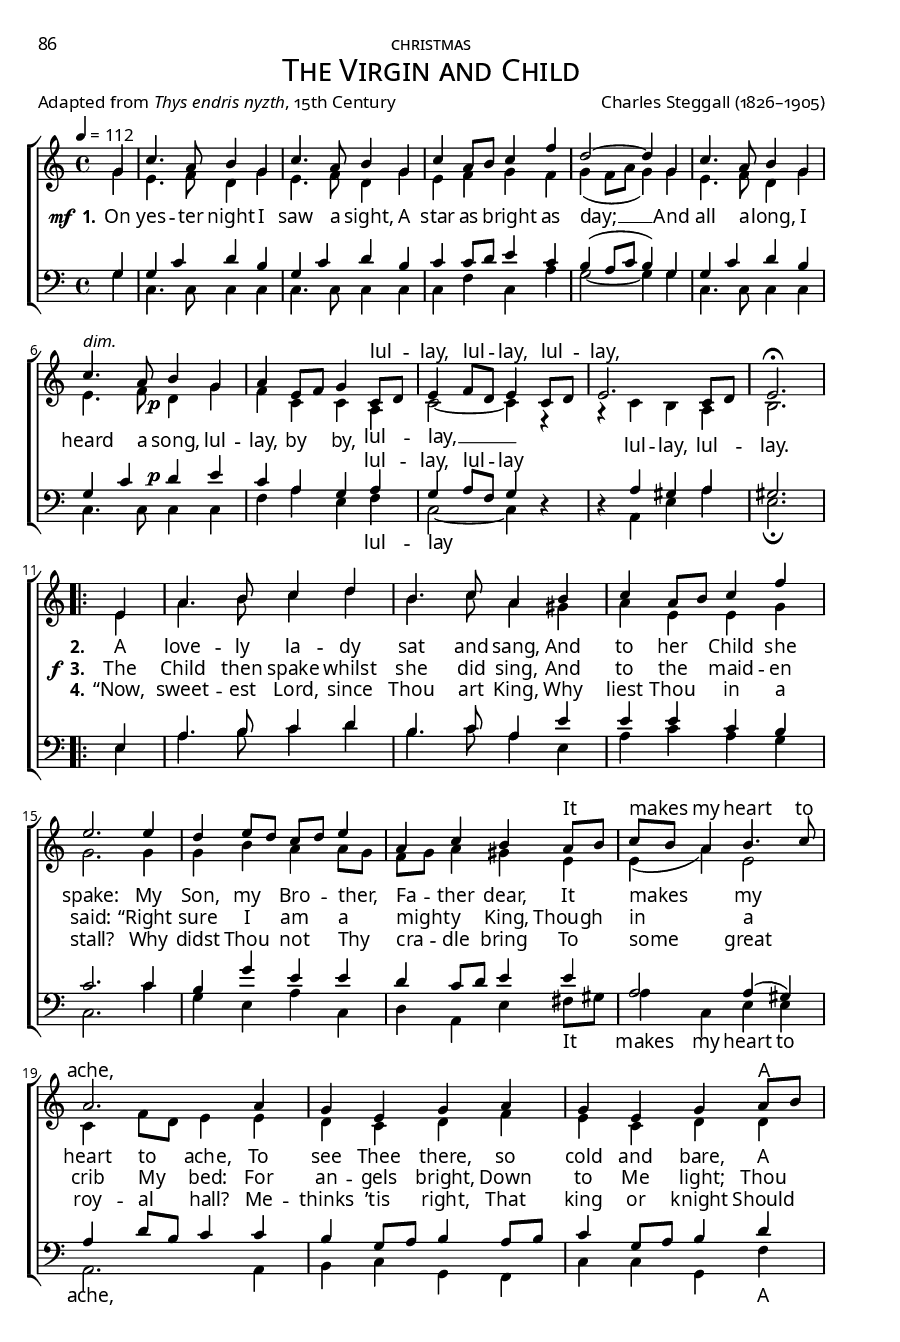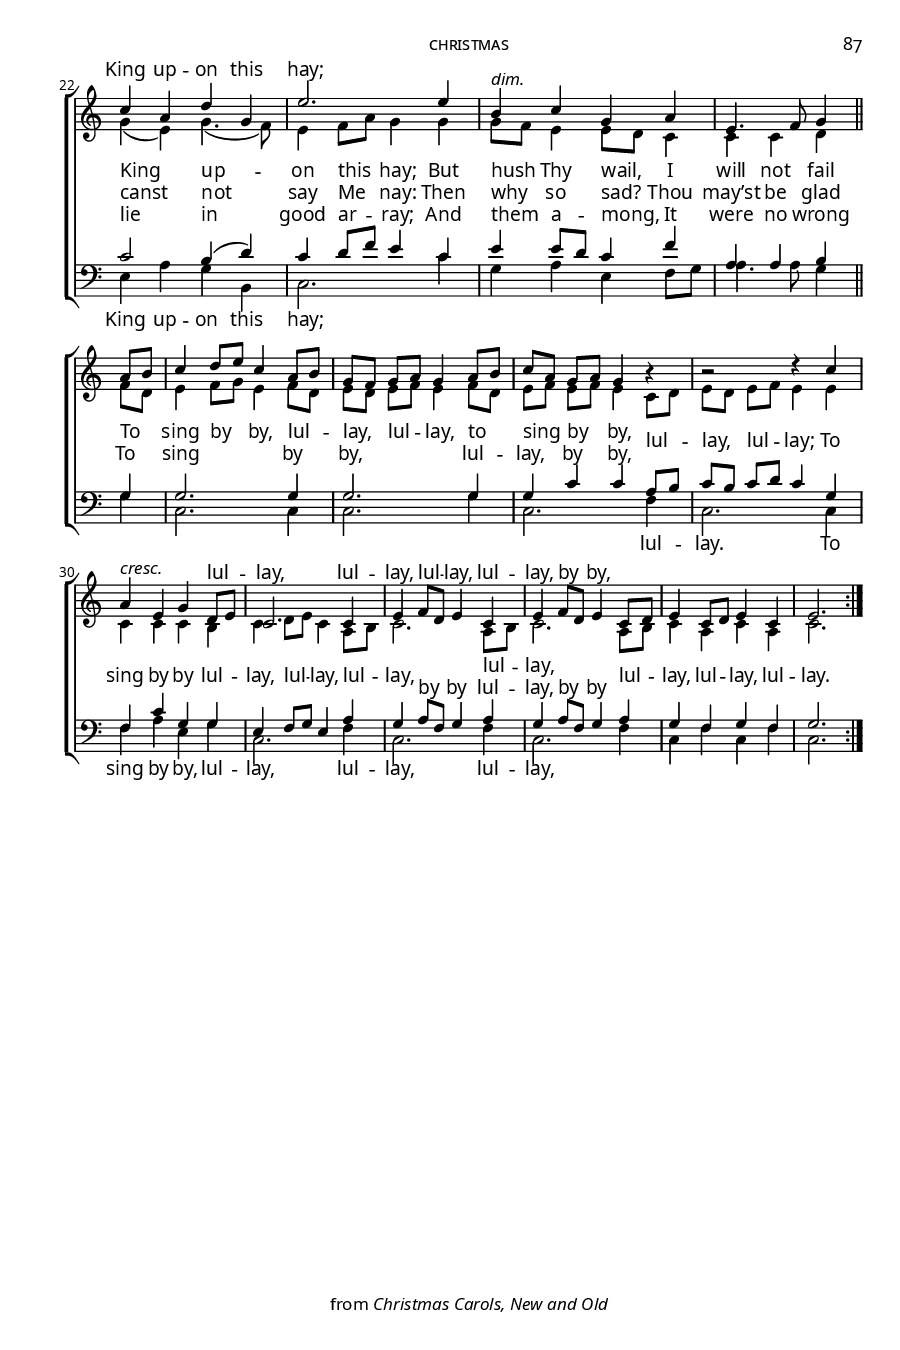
\version "2.14.2"
\include "util.ly"
\header {
  title = \markup{\override #'(font-name . "Garamond Premr Pro Smbd Subh"){ \abs-fontsize #15 \smallCapsOldStyle"The Virgin and Child"}}
  poet = \markup\oldStyleNum{\concat{"Adapted from " \italic"Thys endris nyzth" \oldStyleNum", 15th Century"}}
  composer = \markup\oldStyleNum"Charles Steggall (1826–1905)"
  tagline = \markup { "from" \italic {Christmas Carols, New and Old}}
}
\paper {
  %print-all-headers = ##f
  paper-height = 9\in
  paper-width = 6\in
  indent = 0\in
  %system-system-spacing = #'((basic-distance . 10) (padding . 0))
  system-system-spacing =
    #'((basic-distance . 8)
       (minimum-distance . 0)
       (padding . -5)
       (stretchability . 100))
  score-markup-spacing =
    #'((basic-distance . 0)
       (minimum-distance . 0)
       (padding . 2)
       (stretchability . 0))
  ragged-last-bottom = ##t
  ragged-bottom = ##f
  two-sided = ##t
  inner-margin = 0.5\in
  outer-margin = 0.25\in
  top-margin = 0.25\in
  bottom-margin = 0.25\in
  first-page-number = #086
  print-first-page-number = ##t
  headerLine = \markup{ \smallCapsOldStyle"christmas"}
  oddHeaderMarkup = \markup\fill-line{
     \abs-fontsize #8.5
     \combine 
        \fill-line{"" \on-the-fly #print-page-number-check-first
        \oldStylePageNum""
        }
        \fill-line{\headerLine}
  }
  evenHeaderMarkup = \markup {
     \abs-fontsize #8.5
     \combine
        \on-the-fly #print-page-number-check-first
        \oldStylePageNum""
        \fill-line{\headerLine}
  }
}
#(set-global-staff-size 15) \paper{ #(define fonts (make-pango-font-tree "GoudyOlSt BT" "Garamond Premier Pro" "Garamond Premier Pro" (/ 15 20))) }
global = {
  \key c \major
  \time 4/4
  \autoBeamOff
  \override DynamicLineSpanner #'staff-padding = #0.0
  \override DynamicLineSpanner #'Y-extent = #'(1 . 1)
  \override DynamicText #'X-offset = #-2.5
}

sopMusic = \relative c'' {
  \tempo 4 = 112
  \partial 4 g4 |
  c4. a8 b4 g |
  c4. a8 b4 g |
  c a8[ b] c4 f |
  d2~ d4 g, |
  c4. a8 b4 g |
  
  c4.^\markup\italic"dim." a8 b4_\p g |
  a e8[ f] g4 c,8[ d] |
  e4 f8[ d] e4 c8[ d] |
  e2. c8[ d] |
  \partial 2. e2.\fermata | \break
  
  \repeat volta 2 {
    \partial 4 e4 |
    a4. b8 c4 d |
    b4. c8 a4 b |
    c4 a8[ b] c4 f |
    e2. e4 |
    
    d4 e8[ d] c[ d] e4 |
    a, c b a8[ b] |
    c[ b] a4 b4. c8 |
    a2. a4 |
    
    g4 e g a |
    g e g a8[ b] |
    c4 a d g, |
    e'2. e4 |
    
    b^\markup\italic"dim." c g a |
    e4. f8 g4 \bar"||"\break a8[ b] |
    c4 d8[ e] c4 a8[ b] |
    g[ f] g[ a] g4 a8[ b] |
    
    c[ a] g[ a] g4 b\rest |
    b2\rest d4\rest c4 |
    a^\markup\italic"cresc." e g d8[ e] |
    c2. c4 |
    
    e4 f8[ d] e4 c |
    e f8[ d] e4 c8[ d] |
    e4 c8[ d] e4 c |
    \partial 2. e2.
  }
}
sopWords = \lyricmode {
  \repeat unfold 26 { \skip 1 }
  lul -- lay, lul -- lay, lul -- lay,
  \repeat unfold 24 { \skip 1 }
  It makes my heart to ache,
  \repeat unfold 8 { \skip 1 }
  A King up -- on this hay;
  \repeat unfold 24 { \skip 1 }
  lul -- lay, lul -- lay, lul -- lay,
  lul -- lay, by by,
}

altoMusic = \relative c' {
  g'4 |
  e4. f8 d4 g |
  e4. f8 d4 g |
  e f g f |
  g( f8[ a] g4) g |
  e4. f8 d4 g |
  
  e4. f8 d4 g |
  f c c a |
  c2~ c4 e,\rest |
  g\rest c4 b a |
  b2. |
  
  e4 |
  a4. b8 c4 d |
  b4. c8 a4 gis |
  a e e g |
  g2. g4 |
  
  g b a a8[ g] |
  f[ g] a4 gis e |
  e( a) e2 |
  c4 f8[ d] e4 e |
  
  d c d f |
  e c d d |
  g( e) g4.( f8) |
  e4 f8[ a] g4 g |
  
  g8[ f] e4 e8[ d] c4 |
  c c d f8[ d] |
  e4 f8[ g] e4 f8[ d] |
  e[ d] e[ f] e4 f8[ d] |
  
  e[ f] e[ f] e4 c8[ d] |
  e[ d] e[ f] e4 e |
  c c c b |
  c d8[ e] c4 a8[ b] |
  
  c2. a8[ b] |
  c2. a8[ b] c4 a c a |
  c2.
}
dropLyrics = {
  \override LyricText #'extra-offset = #'(0 . -1.8)
  \override LyricHyphen #'extra-offset = #'(0 . -1.8)
  \override LyricExtender #'extra-offset = #'(0 . -1.8)
  \override StanzaNumber #'extra-offset = #'(0 . -1.8)
}
altoWords = {
  \dropLyricsIX
  \set stanza = \markup{\dynamic"  mf" " 1."}
  \lyricmode {
    On yes -- ter night I saw a sight,
    A star as bright as day; __
    And all a -- long, I heard a song,
    lul -- lay, by by, \dropLyricsIV lul -- lay, __
    \dropLyricsXV lul -- lay, lul -- lay.
  }
  \dropLyricsIX
  \set stanza = "2."
  \lyricmode{
    A love -- ly la -- dy sat and sang,
    And to her Child she spake:
    My Son, my Bro -- ther, Fa -- ther dear,
    It makes my heart to ache,
    To see Thee there, so cold and bare,
    A King up -- on this hay;
    But hush Thy wail, I will not fail
    \dropLyricsVI
    To sing by by, lul -- lay, lul -- lay,
    to sing by by, \dropLyrics lul -- lay, lul -- lay;
    To sing by by lul -- lay, lul -- lay,
    lul -- lay, \dropLyricsVI lul -- lay,
    \dropLyrics
    lul -- lay, lul -- lay, lul -- lay.
  }
}
altoWordsII = {
  \dropLyricsIX
  \lyricmode{
    \repeat unfold 32 \skip1
  }
  \set stanza = \markup{\dynamic"  f " "3."}
  \lyricmode {
  %\markup\italic
    The Child then spake whilst she did sing,
    And to the maid -- en said:
    “Right sure I am a might -- y King,
    Though in a crib My bed:
    For an -- gels bright,
    Down to Me light;
    Thou canst not say Me nay:
    Then why so sad?
    Thou may’st be glad
  }
}
altoWordsIII = \lyricmode {
  \dropLyricsIX
  \repeat unfold 32 \skip1
  \set stanza = #"4."
  “Now, sweet -- est Lord, since Thou art King,
  Why liest Thou in a stall?
  Why didst Thou not Thy cra -- dle bring
  To some great roy -- al hall?
  Me -- thinks ’tis right,
  That king or knight
  Should lie in good ar -- ray;
  And them a -- mong,
  It were no wrong
}
altoWordsIV = \lyricmode {
  \set stanza = #"4. "
  \set ignoreMelismata = ##t
}
altoWordsV = \lyricmode {
  \set stanza = #"5. "
  \set ignoreMelismata = ##t
}
altoWordsVI = \lyricmode {
  \set stanza = #"6. "
  \set ignoreMelismata = ##t
}
tenorMusic = \relative c' {
  g4 |
  g4 c d b |
  g c d b |
  c c8[ d] e4 c |
  b( a8[ c] b4) g |
  g c d b |
  
  g c d^\p e |
  c a g a |
  g a8[ f] g4 s |
  s a gis a |
  gis!2. |
  
  e4 |
  a4. b8 c4 d |
  b4. c8 a4 e' |
  e e c b |
  c2. c4 |
  
  b g' e e |
  d c8[ d] e4 e |
  a,2 a4( gis) |
  a d8[ b] c4 c |
  
  b g8[ a] b4 a8[ b] |
  c4 g8[ a] b4 d |
  c2 b4( d) |
  c d8[ f] e4 c |
  
  e4 e8[ d] c4 f |
  a,4 a b g |
  g2. g4 |
  g2. g4 |
  
  g4 c c a8[ b] |
  c[ b] c[ d] c4 g |
  f c' g g |
  e f8[ g] e4 a |
  
  g a8[ f] g4 a |
  g a8[ f] g4 a |
  g f g f |
  g2.
}
tenorWords = \lyricmode {
  \repeat unfold 26 { \skip 1 }
  lul -- lay, lul -- lay
  \repeat unfold 4 { \skip 1 }
  \repeat unfold 28 { \skip 1 }
  \repeat unfold 14 { \skip 1 }
  \repeat unfold 8 { \skip 1 }
  To sing by by, lul -- lay,
  by by,
  \repeat unfold 14 { \skip 1 }
  by by lul -- lay, by by
}

bassMusic = \relative c {
  g'4 |
  c,4. c8 c4 c |
  c4. c8 c4 c |
  c f c a' |
  g2~ g4 g |
  c,4. c8 c4 c |
  
  c4. c8 c4 c |
  f a e f |
  c2~ c4 d\rest |
  d\rest a e' a |
  e2.\fermata |
  
  e4 |
  a4. b8 c4 d |
  b4. c8 a4 e |
  a c a g |
  c,2. c'4 |
  
  g4 e a c, |
  d a e' fis8[ gis] |
  a4 c, e e |
  a,2. a4 |
  
  b4 c g f |
  c' c g f' |
  e a g b, |
  c2. c'4 |
  
  g a e f8[ g] |
  a4. a8 g4 g |
  c,2. c4 |
  c2. g'4 |
  
  c,2. f4 |
  c2. c4 |
  f a e4 g |
  c,2. f4 |
  
  c2. f4 |
  c2. f4 |
  c f c f |
  c2.
}
bassWords = \lyricmode {
  \repeat unfold 26 { \skip 1 }
  lul -- lay
  \repeat unfold 4 { \skip 1 }
  \repeat unfold 22 { \skip 1 }
  It makes my heart to ache,
  \repeat unfold 8 { \skip 1 }
  A King up -- on this hay;
  \repeat unfold 14 { \skip 1 }
  lul -- lay. To sing by by, lul -- lay,
  lul -- lay, lul -- lay,
}

pianoRH = \relative c' {
  
}
pianoLH = \relative c' {
  
}

\score {
  <<
   \new ChoirStaff <<
%    \new Lyrics = sopranos \with { \override VerticalAxisGroup #'nonstaff-relatedstaff-spacing = #'((basic-distance . 1)) }
    \new Staff = women <<
      \new Voice = "sopranos" { \voiceOne << \global \sopMusic >> }
      \new Voice = "altos" { \voiceTwo << \global \altoMusic >> }
    >>
    \new Lyrics \with { alignAboveContext = #"women" \override VerticalAxisGroup #'nonstaff-relatedstaff-spacing = #'((basic-distance . 1)(padding . 0.1))} \lyricsto "sopranos" \sopWords
     \new Lyrics = "altosVI"  \with { alignBelowContext = #"women" \override VerticalAxisGroup #'nonstaff-relatedstaff-spacing = #'((basic-distance . 1))} \lyricsto "altos" \altoWordsVI
    \new Lyrics = "altosV"  \with { alignBelowContext = #"women" \override VerticalAxisGroup #'nonstaff-relatedstaff-spacing = #'((basic-distance . 1))} \lyricsto "altos" \altoWordsV
    \new Lyrics = "altosIV"  \with { alignBelowContext = #"women" \override VerticalAxisGroup #'nonstaff-relatedstaff-spacing = #'((basic-distance . 1))} \lyricsto "altos" \altoWordsIV
    \new Lyrics = "altosIII"  \with { alignBelowContext = #"women" \override VerticalAxisGroup #'nonstaff-relatedstaff-spacing = #'((basic-distance . 1))} \lyricsto "altos" \altoWordsIII
    \new Lyrics = "altosII"  \with { alignBelowContext = #"women" \override VerticalAxisGroup #'nonstaff-relatedstaff-spacing = #'((basic-distance . 1))} \lyricsto "altos" \altoWordsII
    \new Lyrics = "altos"  \with { alignBelowContext = #"women" \override VerticalAxisGroup #'nonstaff-relatedstaff-spacing = #'((basic-distance . 1) (padding -1))} \lyricsto "altos" \altoWords
   \new Staff = men <<
      \clef bass
      \new Voice = "tenors" { \voiceOne << \global \tenorMusic >> }
      \new Voice = "basses" { \voiceTwo << \global \bassMusic >> }
    >>
    \new Lyrics \with { alignAboveContext = #"men" \override VerticalAxisGroup #'nonstaff-relatedstaff-spacing = #'((basic-distance . 1)(padding . 0.1)) } \lyricsto "tenors" \tenorWords
    \new Lyrics \with { alignBelowContext = #"men" \override VerticalAxisGroup #'nonstaff-relatedstaff-spacing = #'((basic-distance . 1) (padding . 0)) } \lyricsto "basses" \bassWords
  >>
%    \new PianoStaff << \new Staff { \new Voice { \pianoRH } } \new Staff { \clef "bass" \pianoLH } >>
  >>
  \layout {
    \context {
      \Score
      %\override SpacingSpanner #'base-shortest-duration = #(ly:make-moment 1 8)
      %\override SpacingSpanner #'common-shortest-duration = #(ly:make-moment 1 4)
    }
    \context {
      % Remove all empty staves
      % \Staff \RemoveEmptyStaves \override VerticalAxisGroup #'remove-first = ##t
    }
    \context {
      \Lyrics
      \override LyricText #'X-offset = #center-on-word
    }
  }
  \midi {
    \tempo 4 = 112
    \set Staff.midiInstrument = "flute"
  
    \context {
      \Voice
      \remove "Dynamic_performer"
    }
  }
}
